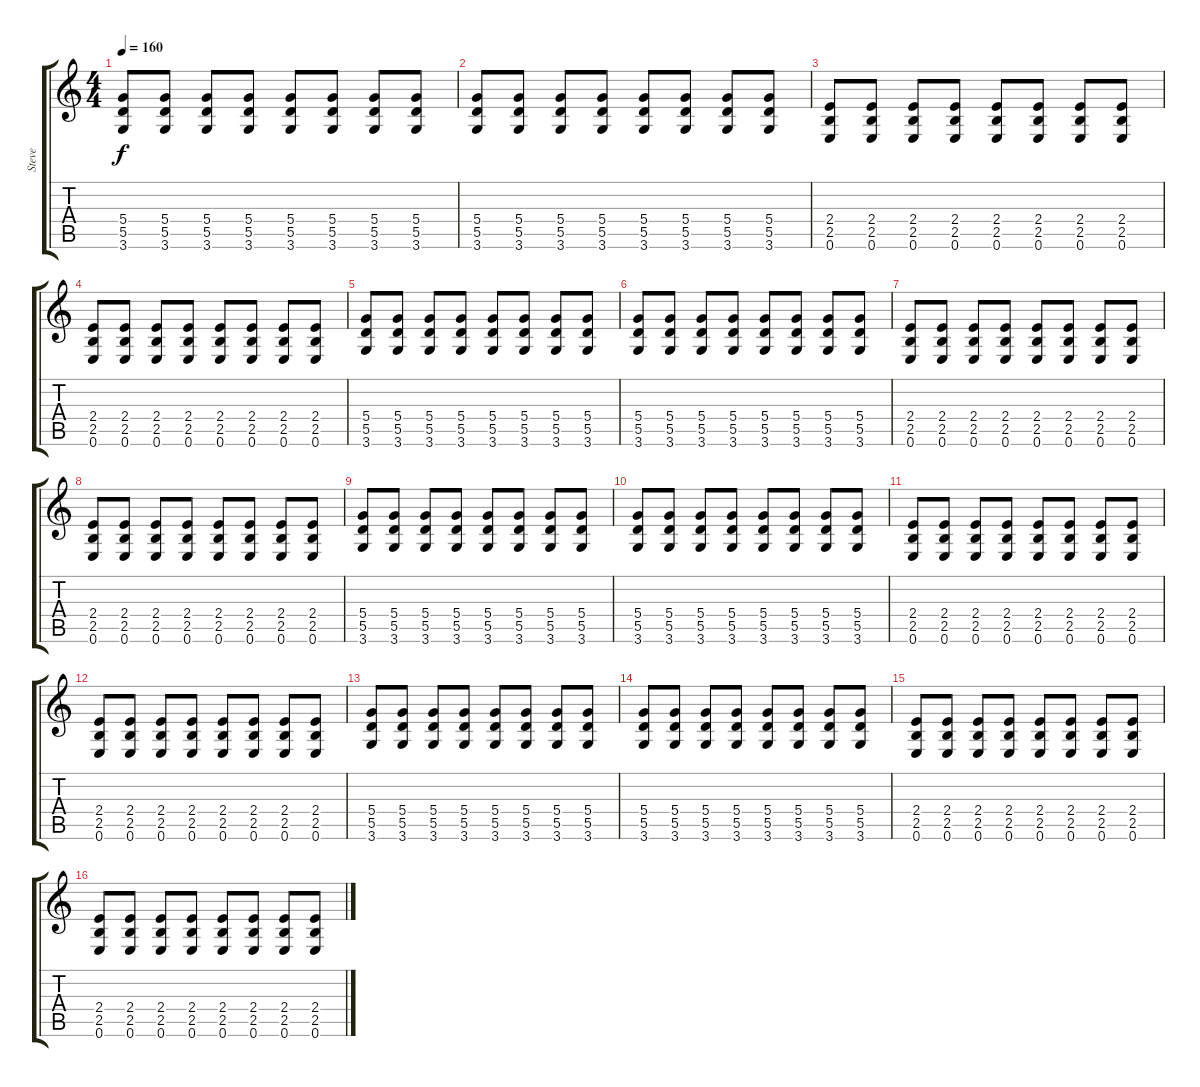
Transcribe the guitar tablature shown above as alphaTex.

\track ("Steve" "Steve") {instrument overdrivenguitar}
\staff {score tabs}
\tuning (E4 B3 G3 D3 A2 E2) {hide}
\ts (4 4)
\tempo 160
\clef g2
\ks c
(5.4 5.5 3.6).8{dy f} (5.4 5.5 3.6).8 (5.4 5.5 3.6).8 (5.4 5.5 3.6).8 (5.4 5.5 3.6).8 (5.4 5.5 3.6).8 (5.4 5.5 3.6).8 (5.4 5.5 3.6).8 |
(5.4 5.5 3.6).8 (5.4 5.5 3.6).8 (5.4 5.5 3.6).8 (5.4 5.5 3.6).8 (5.4 5.5 3.6).8 (5.4 5.5 3.6).8 (5.4 5.5 3.6).8 (5.4 5.5 3.6).8 |
(2.4 2.5 0.6).8 (2.4 2.5 0.6).8 (2.4 2.5 0.6).8 (2.4 2.5 0.6).8 (2.4 2.5 0.6).8 (2.4 2.5 0.6).8 (2.4 2.5 0.6).8 (2.4 2.5 0.6).8 |
(2.4 2.5 0.6).8 (2.4 2.5 0.6).8 (2.4 2.5 0.6).8 (2.4 2.5 0.6).8 (2.4 2.5 0.6).8 (2.4 2.5 0.6).8 (2.4 2.5 0.6).8 (2.4 2.5 0.6).8 |
(5.4 5.5 3.6).8 (5.4 5.5 3.6).8 (5.4 5.5 3.6).8 (5.4 5.5 3.6).8 (5.4 5.5 3.6).8 (5.4 5.5 3.6).8 (5.4 5.5 3.6).8 (5.4 5.5 3.6).8 |
(5.4 5.5 3.6).8 (5.4 5.5 3.6).8 (5.4 5.5 3.6).8 (5.4 5.5 3.6).8 (5.4 5.5 3.6).8 (5.4 5.5 3.6).8 (5.4 5.5 3.6).8 (5.4 5.5 3.6).8 |
(2.4 2.5 0.6).8 (2.4 2.5 0.6).8 (2.4 2.5 0.6).8 (2.4 2.5 0.6).8 (2.4 2.5 0.6).8 (2.4 2.5 0.6).8 (2.4 2.5 0.6).8 (2.4 2.5 0.6).8 |
(2.4 2.5 0.6).8 (2.4 2.5 0.6).8 (2.4 2.5 0.6).8 (2.4 2.5 0.6).8 (2.4 2.5 0.6).8 (2.4 2.5 0.6).8 (2.4 2.5 0.6).8 (2.4 2.5 0.6).8 |
(5.4 5.5 3.6).8{balance 8} (5.4 5.5 3.6).8 (5.4 5.5 3.6).8 (5.4 5.5 3.6).8 (5.4 5.5 3.6).8 (5.4 5.5 3.6).8 (5.4 5.5 3.6).8 (5.4 5.5 3.6).8 |
(5.4 5.5 3.6).8 (5.4 5.5 3.6).8 (5.4 5.5 3.6).8 (5.4 5.5 3.6).8 (5.4 5.5 3.6).8 (5.4 5.5 3.6).8 (5.4 5.5 3.6).8 (5.4 5.5 3.6).8 |
(2.4 2.5 0.6).8 (2.4 2.5 0.6).8 (2.4 2.5 0.6).8 (2.4 2.5 0.6).8 (2.4 2.5 0.6).8 (2.4 2.5 0.6).8 (2.4 2.5 0.6).8 (2.4 2.5 0.6).8 |
(2.4 2.5 0.6).8 (2.4 2.5 0.6).8 (2.4 2.5 0.6).8 (2.4 2.5 0.6).8 (2.4 2.5 0.6).8 (2.4 2.5 0.6).8 (2.4 2.5 0.6).8 (2.4 2.5 0.6).8 |
(5.4 5.5 3.6).8 (5.4 5.5 3.6).8 (5.4 5.5 3.6).8 (5.4 5.5 3.6).8 (5.4 5.5 3.6).8 (5.4 5.5 3.6).8 (5.4 5.5 3.6).8 (5.4 5.5 3.6).8 |
(5.4 5.5 3.6).8 (5.4 5.5 3.6).8 (5.4 5.5 3.6).8 (5.4 5.5 3.6).8 (5.4 5.5 3.6).8 (5.4 5.5 3.6).8 (5.4 5.5 3.6).8 (5.4 5.5 3.6).8 |
(2.4 2.5 0.6).8 (2.4 2.5 0.6).8 (2.4 2.5 0.6).8 (2.4 2.5 0.6).8 (2.4 2.5 0.6).8 (2.4 2.5 0.6).8 (2.4 2.5 0.6).8 (2.4 2.5 0.6).8 |
(2.4 2.5 0.6).8 (2.4 2.5 0.6).8 (2.4 2.5 0.6).8 (2.4 2.5 0.6).8 (2.4 2.5 0.6).8 (2.4 2.5 0.6).8 (2.4 2.5 0.6).8 (2.4 2.5 0.6).8
